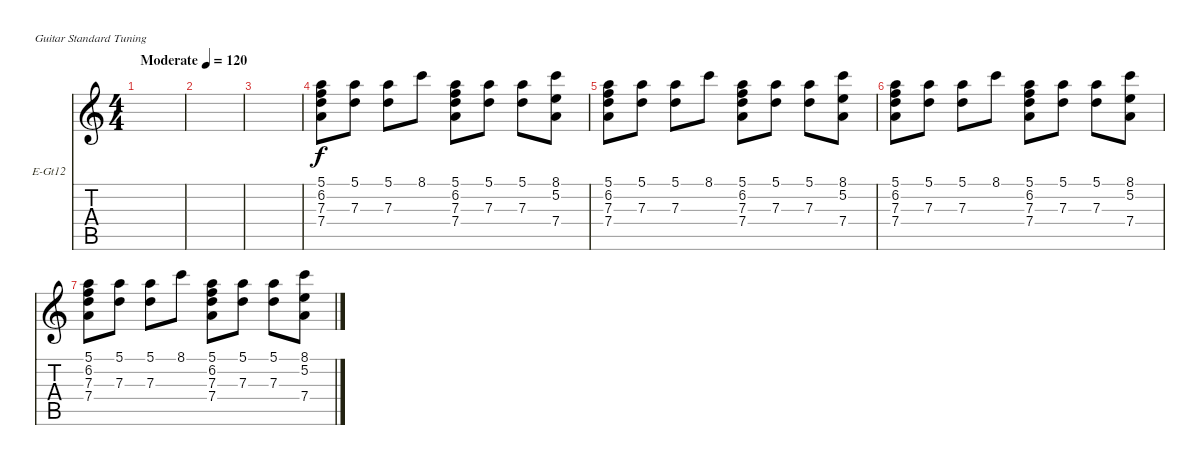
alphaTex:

\bracketExtendMode nobrackets
\firstSystemTrackNameOrientation horizontal
\otherSystemsTrackNameOrientation horizontal
\track ("12 St. Electric Guitar" "E-Gt12") {instrument electricguitarclean}
\staff {score tabs}
\tuning (E4 B3 G3 D3 A2 E2)
\ts (4 4)
\beaming (8 2 2 2 2)
\tempo (120 "Moderate")
\clef g2
\scale
0.483607
\ks c
|
\scale
0.258197 |
\scale
0.258197 |
\scale
0.333333 (7.3 5.1 6.2 7.4).8 (7.3 5.1).8 (5.1 7.3).8 8.1.8 (5.1 7.3 7.4 6.2).8 (5.1 7.3).8 (5.1 7.3).8 (5.2 8.1 7.4).8 |
\scale
0.333333 (7.3 5.1 6.2 7.4).8 (7.3 5.1).8 (5.1 7.3).8 8.1.8 (5.1 7.3 7.4 6.2).8 (5.1 7.3).8 (5.1 7.3).8 (5.2 8.1 7.4).8 |
\scale
0.333333 (7.3 5.1 6.2 7.4).8 (7.3 5.1).8 (5.1 7.3).8 8.1.8 (5.1 7.3 7.4 6.2).8 (5.1 7.3).8 (5.1 7.3).8 (5.2 8.1 7.4).8 |
\scale
0.333333 (7.3 5.1 6.2 7.4).8 (7.3 5.1).8 (5.1 7.3).8 8.1.8 (5.1 7.3 7.4 6.2).8 (5.1 7.3).8 (5.1 7.3).8 (5.2 8.1 7.4).8 |
\scale
0.333333 |
\scale
0.333333 |
\scale
0.333333 |
\scale
0.333333 |
\scale
0.333333 |
\scale
0.333333 |
\scale
0.333333 |
\scale
0.333333 |
\scale
0.333333
